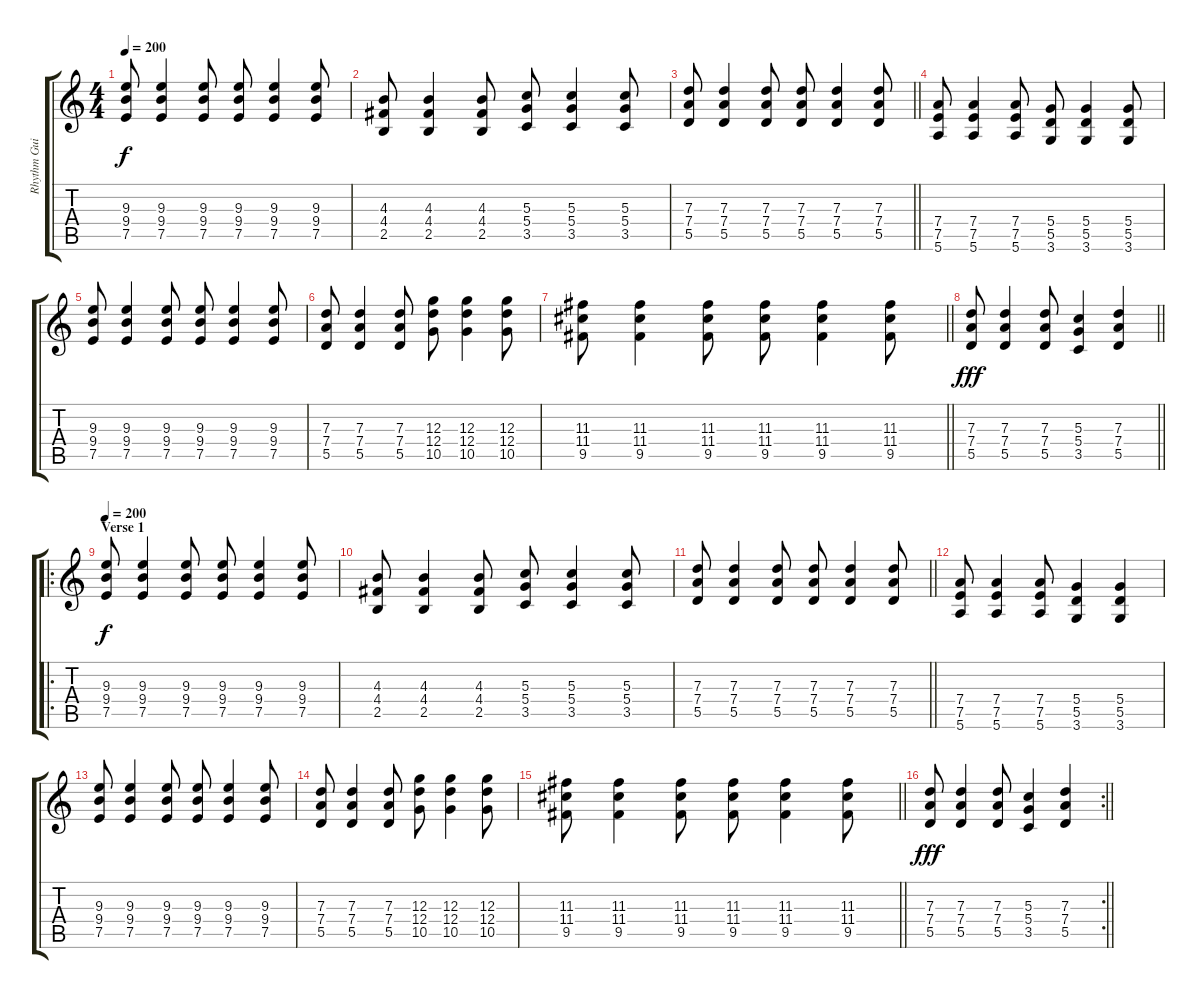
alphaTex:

\track ("Rhythm Guitar" "Rhythm Gui") {instrument distortionguitar}
\staff {score tabs}
\tuning (E4 B3 G3 D3 A2 E2) {hide}
\ts (4 4)
\tempo 200
\clef g2
\ks c
(9.3 9.4 7.5).8{dy f} (9.3 9.4 7.5).4 (9.3 9.4 7.5).8 (9.3 9.4 7.5).8 (9.3 9.4 7.5).4 (9.3 9.4 7.5).8 |
(4.3 4.4 2.5).8 (4.3 4.4 2.5).4 (4.3 4.4 2.5).8 (5.3 5.4 3.5).8 (5.3 5.4 3.5).4 (5.3 5.4 3.5).8 |
\barLineRight lightlight
(7.3 7.4 5.5).8 (7.3 7.4 5.5).4 (7.3 7.4 5.5).8 (7.3 7.4 5.5).8 (7.3 7.4 5.5).4 (7.3 7.4 5.5).8 |
(7.4 7.5 5.6).8 (7.4 7.5 5.6).4 (7.4 7.5 5.6).8 (5.4 5.5 3.6).8 (5.4 5.5 3.6).4 (5.4 5.5 3.6).8 |
(9.3 9.4 7.5).8 (9.3 9.4 7.5).4 (9.3 9.4 7.5).8 (9.3 9.4 7.5).8 (9.3 9.4 7.5).4 (9.3 9.4 7.5).8 |
(7.3 7.4 5.5).8 (7.3 7.4 5.5).4 (7.3 7.4 5.5).8 (12.3 12.4 10.5).8 (12.3 12.4 10.5).4 (12.3 12.4 10.5).8 |
\barLineRight lightlight
(11.3 11.4 9.5).8 (11.3 11.4 9.5).4 (11.3 11.4 9.5).8 (11.3 11.4 9.5).8 (11.3 11.4 9.5).4 (11.3 11.4 9.5).8 |
\barLineRight lightlight
(7.3 7.4 5.5).8{dy fff} (7.3 7.4 5.5).4 (7.3 7.4 5.5).8 (5.3 5.4 3.5).4 (7.3 7.4 5.5).4 |
\ro
\section ("" "Verse 1")
\tempo 200
(9.3 9.4 7.5).8{dy f} (9.3 9.4 7.5).4 (9.3 9.4 7.5).8 (9.3 9.4 7.5).8 (9.3 9.4 7.5).4 (9.3 9.4 7.5).8 |
(4.3 4.4 2.5).8 (4.3 4.4 2.5).4 (4.3 4.4 2.5).8 (5.3 5.4 3.5).8 (5.3 5.4 3.5).4 (5.3 5.4 3.5).8 |
\barLineRight lightlight
(7.3 7.4 5.5).8 (7.3 7.4 5.5).4 (7.3 7.4 5.5).8 (7.3 7.4 5.5).8 (7.3 7.4 5.5).4 (7.3 7.4 5.5).8 |
(7.4 7.5 5.6).8 (7.4 7.5 5.6).4 (7.4 7.5 5.6).8 (5.4 5.5 3.6).4 (5.4 5.5 3.6).4 |
(9.3 9.4 7.5).8 (9.3 9.4 7.5).4 (9.3 9.4 7.5).8 (9.3 9.4 7.5).8 (9.3 9.4 7.5).4 (9.3 9.4 7.5).8 |
(7.3 7.4 5.5).8 (7.3 7.4 5.5).4 (7.3 7.4 5.5).8 (12.3 12.4 10.5).8 (12.3 12.4 10.5).4 (12.3 12.4 10.5).8 |
\barLineRight lightlight
(11.3 11.4 9.5).8 (11.3 11.4 9.5).4 (11.3 11.4 9.5).8 (11.3 11.4 9.5).8 (11.3 11.4 9.5).4 (11.3 11.4 9.5).8 |
\rc 2
\barLineRight lightlight
(7.3 7.4 5.5).8{dy fff} (7.3 7.4 5.5).4 (7.3 7.4 5.5).8 (5.3 5.4 3.5).4 (7.3 7.4 5.5).4
